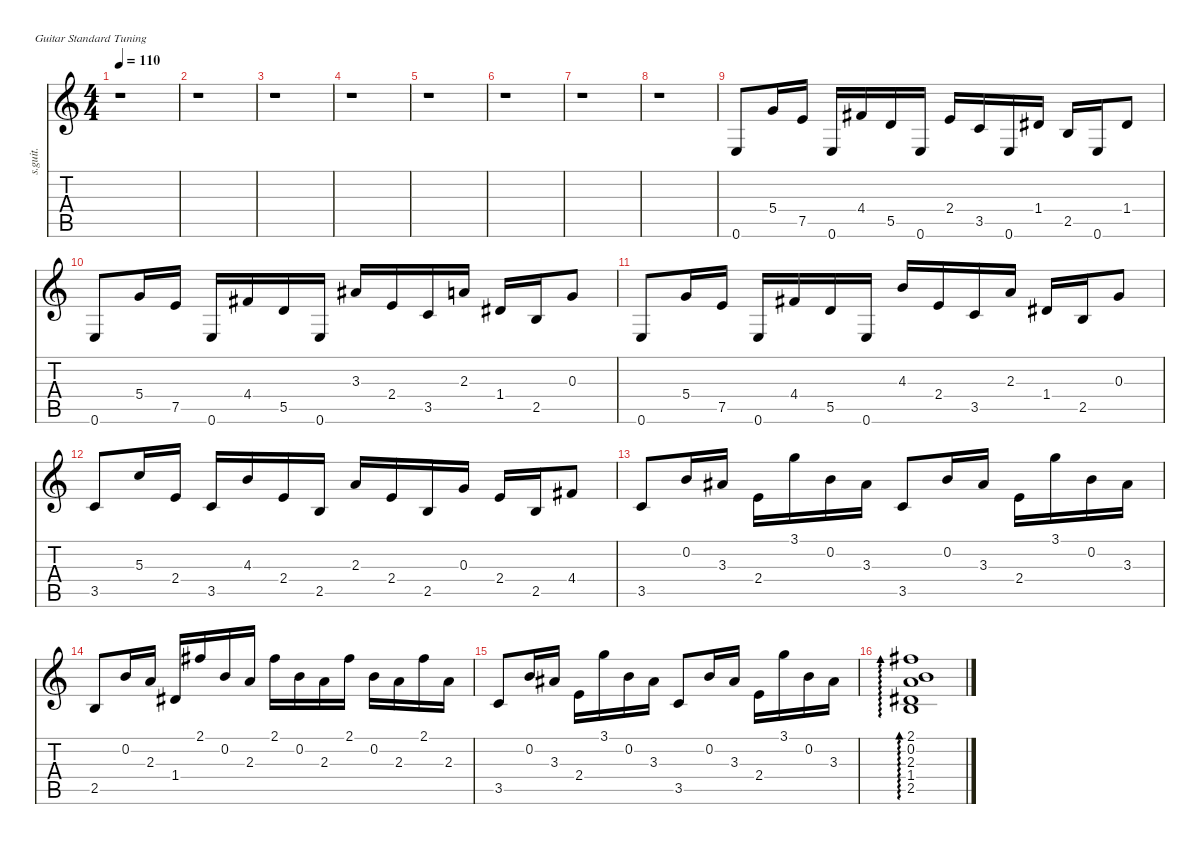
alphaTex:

\defaultSystemsLayout 4
\hideDynamics
\bracketExtendMode nobrackets
\otherSystemsTrackNameOrientation horizontal
\track ("Steel Guitar" "s.guit.") {instrument acousticguitarsteel}
\staff {score tabs}
\tuning (E4 B3 G3 D3 A2 E2)
\ts (4 4)
\tempo 110
\clef g2
\ks c
r.1{dy mf} |
r.1 |
r.1 |
r.1 |
r.1 |
r.1 |
r.1 |
r.1 |
0.6.8 5.4.16 7.5.16 0.6.16 4.4{acc #}.16 5.5.16 0.6.16 2.4.16 3.5.16 0.6.16 1.4{acc #}.16 2.5.16 0.6.16 1.4{acc #}.8 |
0.6.8 5.4.16 7.5.16 0.6.16 4.4{acc #}.16 5.5.16 0.6.16 3.3{acc #}.16 2.4.16 3.5.16 2.3.16 1.4{acc #}.16 2.5.16 0.3.8 |
0.6.8 5.4.16 7.5.16 0.6.16 4.4{acc #}.16 5.5.16 0.6.16 4.3.16 2.4.16 3.5.16 2.3.16 1.4{acc #}.16 2.5.16 0.3.8 |
3.5.8 5.3.16 2.4.16 3.5.16 4.3.16 2.4.16 2.5.16 2.3.16 2.4.16 2.5.16 0.3.16 2.4.16 2.5.16 4.4{acc #}.8 |
3.5.8 0.2.16 3.3{acc #}.16 2.4.16 3.1.16 0.2.16 3.3{acc #}.16 3.5.8 0.2.16 3.3{acc #}.16 2.4.16 3.1.16 0.2.16 3.3{acc #}.16 |
2.5.8 0.2.16 2.3.16 1.4{acc #}.16 2.1{acc #}.16 0.2.16 2.3.16 2.1{acc #}.16 0.2.16 2.3.16 2.1{acc #}.16 0.2.16 2.3.16 2.1{acc #}.16 2.3.16 |
3.5.8 0.2.16 3.3{acc #}.16 2.4.16 3.1.16 0.2.16 3.3{acc #}.16 3.5.8 0.2.16 3.3{acc #}.16 2.4.16 3.1.16 0.2.16 3.3{acc #}.16 |
(2.5 1.4{acc #} 2.3 0.2 2.1{acc #}).1{ad 0}
